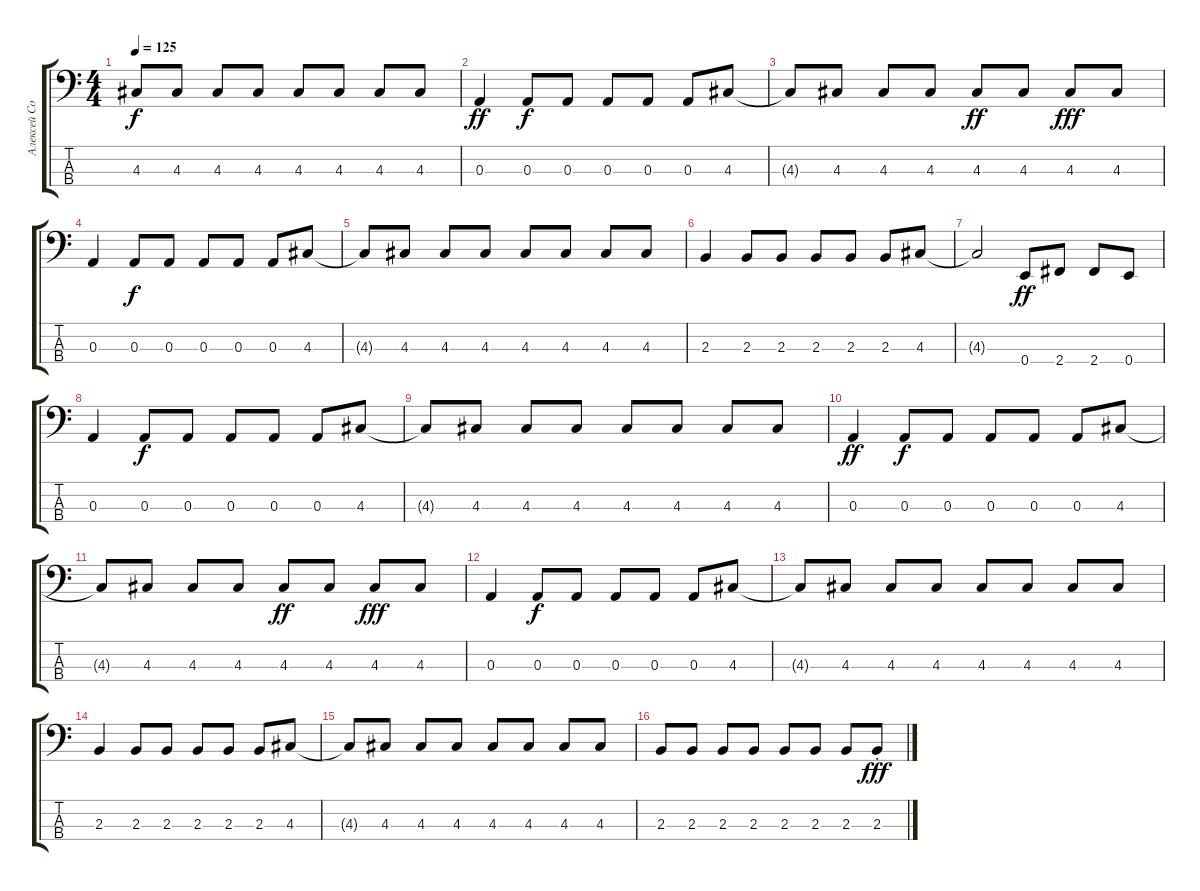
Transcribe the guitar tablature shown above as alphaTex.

\track ("Алексей Соловьев (Bass)" "Алексей Со") {instrument electricbasspick}
\staff {score tabs}
\tuning (G2 D2 A1 E1) {hide}
\ts (4 4)
\tempo 125
\clef f4
\ks c
4.3{t}.8{dy f} 4.3.8 4.3.8 4.3.8 4.3.8 4.3.8 4.3.8 4.3.8 |
0.3.4{dy ff} 0.3.8{dy f} 0.3.8 0.3.8 0.3.8 0.3.8 4.3.8 |
4.3{t}.8 4.3.8 4.3.8 4.3.8 4.3.8{dy ff} 4.3.8 4.3.8{dy fff} 4.3.8 |
0.3.4 0.3.8{dy f} 0.3.8 0.3.8 0.3.8 0.3.8 4.3.8 |
4.3{t}.8 4.3.8 4.3.8 4.3.8 4.3.8 4.3.8 4.3.8 4.3.8 |
2.3.4 2.3.8 2.3.8 2.3.8 2.3.8 2.3.8 4.3.8 |
\section ("" "")
4.3{t}.2 0.4.8{dy ff} 2.4.8 2.4.8 0.4.8 |
0.3.4 0.3.8{dy f} 0.3.8 0.3.8 0.3.8 0.3.8 4.3.8 |
4.3{t}.8 4.3.8 4.3.8 4.3.8 4.3.8 4.3.8 4.3.8 4.3.8 |
0.3.4{dy ff} 0.3.8{dy f} 0.3.8 0.3.8 0.3.8 0.3.8 4.3.8 |
4.3{t}.8 4.3.8 4.3.8 4.3.8 4.3.8{dy ff} 4.3.8 4.3.8{dy fff} 4.3.8 |
0.3.4 0.3.8{dy f} 0.3.8 0.3.8 0.3.8 0.3.8 4.3.8 |
4.3{t}.8 4.3.8 4.3.8 4.3.8 4.3.8 4.3.8 4.3.8 4.3.8 |
2.3.4 2.3.8 2.3.8 2.3.8 2.3.8 2.3.8 4.3.8 |
4.3{t}.8 4.3.8 4.3.8 4.3.8 4.3.8 4.3.8 4.3.8 4.3.8 |
2.3.8 2.3.8 2.3.8 2.3.8 2.3.8 2.3.8 2.3.8 2.3{st}.8{dy fff}
